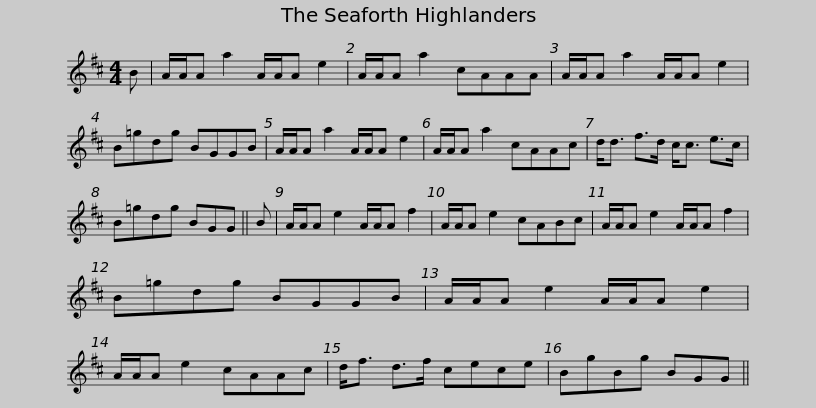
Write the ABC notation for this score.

X:1
L:1/8
M:4/4
I:linebreak $
K:D
V:1 treble
V:1
 B | A/A/A a2 A/A/A e2 | A/A/A a2 cAAA | A/A/A a2 A/A/A e2 | B=gdg BGGB | %5
 A/A/A a2 A/A/A e2 |$ A/A/A a2 cAAc | d<d f>d c<c e>c | B=gdg BGG || B | %10
 A/A/A e2 A/A/A f2 | A/A/A e2 cABc |$ A/A/A e2 A/A/A f2 | B=gdg BGGB | A/A/A e2 A/A/A e2 | %15
 A/A/A e2 cAAc | d<f d>f cece |$ BgBg BGG || %18
